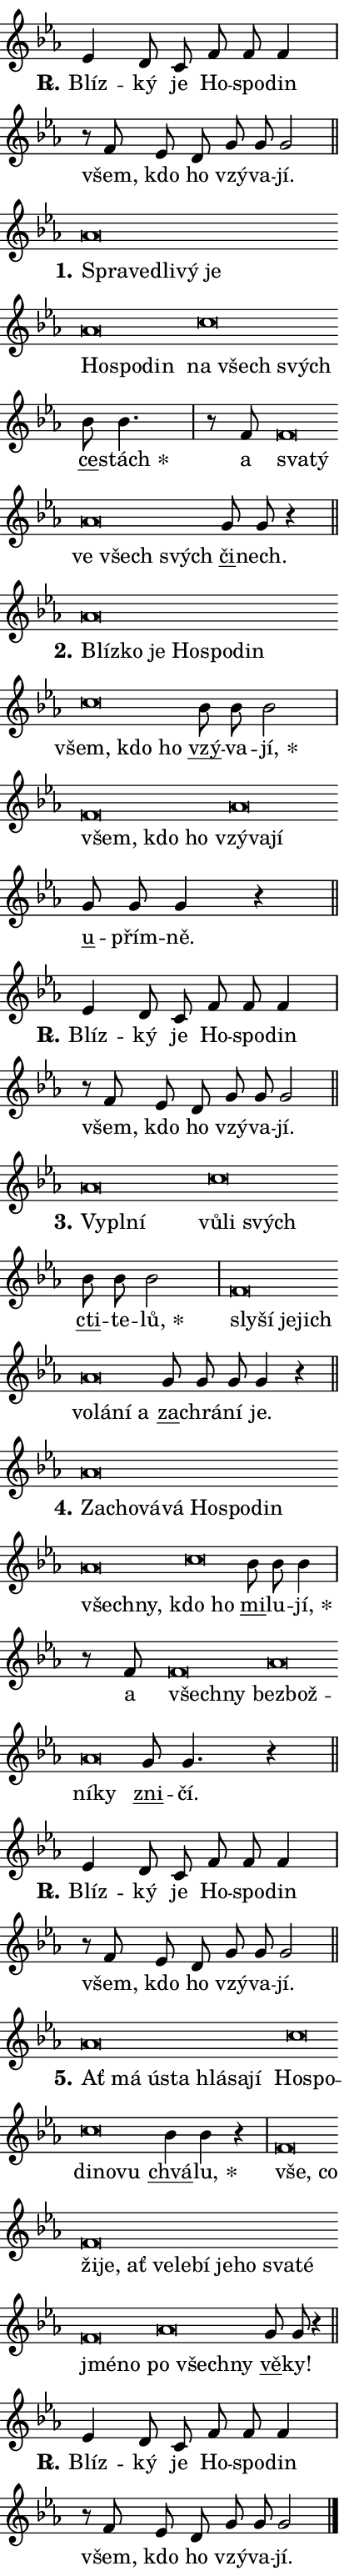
\version "2.24.0"
\header { tagline = "" }
\paper {
  indent = 0\cm
  top-margin = 0\cm
  right-margin = 0.13\cm % to fit lyric hyphens
  bottom-margin = 0\cm
  left-margin = 0\cm
  paper-width = 7\cm
  page-breaking = #ly:one-page-breaking
  system-system-spacing.basic-distance = #11
  score-system-spacing.basic-distance = #11
  ragged-last = ##f
}


%% Author: Thomas Morley
%% https://lists.gnu.org/archive/html/lilypond-user/2020-05/msg00002.html
#(define (line-position grob)
"Returns position of @var[grob} in current system:
   @code{'start}, if at first time-step
   @code{'end}, if at last time-step
   @code{'middle} otherwise
"
  (let* ((col (ly:item-get-column grob))
         (ln (ly:grob-object col 'left-neighbor))
         (rn (ly:grob-object col 'right-neighbor))
         (col-to-check-left (if (ly:grob? ln) ln col))
         (col-to-check-right (if (ly:grob? rn) rn col))
         (break-dir-left
           (and
             (ly:grob-property col-to-check-left 'non-musical #f)
             (ly:item-break-dir col-to-check-left)))
         (break-dir-right
           (and
             (ly:grob-property col-to-check-right 'non-musical #f)
             (ly:item-break-dir col-to-check-right))))
        (cond ((eqv? 1 break-dir-left) 'start)
              ((eqv? -1 break-dir-right) 'end)
              (else 'middle))))

#(define (tranparent-at-line-position vctor)
  (lambda (grob)
  "Relying on @code{line-position} select the relevant enry from @var{vctor}.
Used to determine transparency,"
    (case (line-position grob)
      ((end) (not (vector-ref vctor 0)))
      ((middle) (not (vector-ref vctor 1)))
      ((start) (not (vector-ref vctor 2))))))

noteHeadBreakVisibility =
#(define-music-function (break-visibility)(vector?)
"Makes @code{NoteHead}s transparent relying on @var{break-visibility}"
#{
  \override NoteHead.transparent =
    #(tranparent-at-line-position break-visibility)
#})

#(define delete-ledgers-for-transparent-note-heads
  (lambda (grob)
    "Reads whether a @code{NoteHead} is transparent.
If so this @code{NoteHead} is removed from @code{'note-heads} from
@var{grob}, which is supposed to be @code{LedgerLineSpanner}.
As a result ledgers are not printed for this @code{NoteHead}"
    (let* ((nhds-array (ly:grob-object grob 'note-heads))
           (nhds-list
             (if (ly:grob-array? nhds-array)
                 (ly:grob-array->list nhds-array)
                 '()))
           ;; Relies on the transparent-property being done before
           ;; Staff.LedgerLineSpanner.after-line-breaking is executed.
           ;; This is fragile ...
           (to-keep
             (remove
               (lambda (nhd)
                 (ly:grob-property nhd 'transparent #f))
               nhds-list)))
      ;; TODO find a better method to iterate over grob-arrays, similiar
      ;; to filter/remove etc for lists
      ;; For now rebuilt from scratch
      (set! (ly:grob-object grob 'note-heads)  '())
      (for-each
        (lambda (nhd)
          (ly:pointer-group-interface::add-grob grob 'note-heads nhd))
        to-keep))))

squashNotes = {
  \override NoteHead.X-extent = #'(-0.2 . 0.2)
  \override NoteHead.Y-extent = #'(-0.75 . 0)
  \override NoteHead.stencil =
    #(lambda (grob)
       (let ((pos (ly:grob-property grob 'staff-position)))
         (begin
           (if (< pos -7) (display "ERROR: Lower brevis then expected\n") (display ""))
           (if (<= pos -6) ly:text-interface::print ly:note-head::print))))
}
unSquashNotes = {
  \revert NoteHead.X-extent
  \revert NoteHead.Y-extent
  \revert NoteHead.stencil
}

hideNotes = \noteHeadBreakVisibility #begin-of-line-visible
unHideNotes = \noteHeadBreakVisibility #all-visible

% work-around for resetting accidentals
% https://lilypond.org/doc/v2.23/Documentation/notation/displaying-rhythms#unmetered-music
cadenzaMeasure = {
  \cadenzaOff
  \partial 1024 s1024
  \cadenzaOn
}

#(define-markup-command (accent layout props text) (markup?)
  "Underline accented syllable"
  (interpret-markup layout props
    #{\markup \override #'(offset . 4.3) \underline { #text }#}))

responsum = \markup \concat {
  "R" \hspace #-1.05 \path #0.1 #'((moveto 0 0.07) (lineto 0.9 0.8)) \hspace #0.05 "."
}

spaceSize = #0.6828661417322834 % exact space size for TeX Gyre Schola

\layout {
  \context {
    \Staff
    \remove "Time_signature_engraver"
    \override LedgerLineSpanner.after-line-breaking = #delete-ledgers-for-transparent-note-heads
  }
  \context {
    \Lyrics {
      \override LyricSpace.minimum-distance = \spaceSize
      \override LyricText.font-name = #"TeX Gyre Schola"
      \override LyricText.font-size = 1
      \override StanzaNumber.font-name = #"TeX Gyre Schola Bold"
      \override StanzaNumber.font-size = 1
    }
  }
  \context {
    \Score 
    \override NoteHead.text =
      #(lambda (grob) 
        (let ((pos (ly:grob-property grob 'staff-position)))
          #{\markup {
            \combine
              \halign #-0.55 \raise #(if (= pos -6) 0 0.5) \override #'(thickness . 2) \draw-line #'(3.2 . 0)
              \musicglyph "noteheads.sM1"
          }#}))
  }
}

% magnetic-lyrics.ily
%
%   written by
%     Jean Abou Samra <jean@abou-samra.fr>
%     Werner Lemberg <wl@gnu.org>
%
%   adapted by
%     Jiri Hon <jiri.hon@gmail.com>
%
% Version 2022-Apr-15

% https://www.mail-archive.com/lilypond-user@gnu.org/msg149350.html

#(define (Left_hyphen_pointer_engraver context)
   "Collect syllable-hyphen-syllable occurrences in lyrics and store
them in properties.  This engraver only looks to the left.  For
example, if the lyrics input is @code{foo -- bar}, it does the
following.

@itemize @bullet
@item
Set the @code{text} property of the @code{LyricHyphen} grob between
@q{foo} and @q{bar} to @code{foo}.

@item
Set the @code{left-hyphen} property of the @code{LyricText} grob with
text @q{foo} to the @code{LyricHyphen} grob between @q{foo} and
@q{bar}.
@end itemize

Use this auxiliary engraver in combination with the
@code{lyric-@/text::@/apply-@/magnetic-@/offset!} hook."
   (let ((hyphen #f)
         (text #f))
     (make-engraver
      (acknowledgers
       ((lyric-syllable-interface engraver grob source-engraver)
        (set! text grob)))
      (end-acknowledgers
       ((lyric-hyphen-interface engraver grob source-engraver)
        ;(when (not (grob::has-interface grob 'lyric-space-interface))
          (set! hyphen grob)));)
      ((stop-translation-timestep engraver)
       (when (and text hyphen)
         (ly:grob-set-object! text 'left-hyphen hyphen))
       (set! text #f)
       (set! hyphen #f)))))

#(define (lyric-text::apply-magnetic-offset! grob)
   "If the space between two syllables is less than the value in
property @code{LyricText@/.details@/.squash-threshold}, move the right
syllable to the left so that it gets concatenated with the left
syllable.

Use this function as a hook for
@code{LyricText@/.after-@/line-@/breaking} if the
@code{Left_@/hyphen_@/pointer_@/engraver} is active."
   (let ((hyphen (ly:grob-object grob 'left-hyphen #f)))
     (when hyphen
       (let ((left-text (ly:spanner-bound hyphen LEFT)))
         (when (grob::has-interface left-text 'lyric-syllable-interface)
           (let* ((common (ly:grob-common-refpoint grob left-text X))
                  (this-x-ext (ly:grob-extent grob common X))
                  (left-x-ext
                   (begin
                     ;; Trigger magnetism for left-text.
                     (ly:grob-property left-text 'after-line-breaking)
                     (ly:grob-extent left-text common X)))
                  ;; `delta` is the gap width between two syllables.
                  (delta (- (interval-start this-x-ext)
                            (interval-end left-x-ext)))
                  (details (ly:grob-property grob 'details))
                  (threshold (assoc-get 'squash-threshold details 0.2)))
             (when (< delta threshold)
               (let* (;; We have to manipulate the input text so that
                      ;; ligatures crossing syllable boundaries are not
                      ;; disabled.  For languages based on the Latin
                      ;; script this is essentially a beautification.
                      ;; However, for non-Western scripts it can be a
                      ;; necessity.
                      (lt (ly:grob-property left-text 'text))
                      (rt (ly:grob-property grob 'text))
                      (is-space (grob::has-interface hyphen 'lyric-space-interface))
                      (space (if is-space " " ""))
                      (extra-delta (if is-space spaceSize 0))
                      ;; Append new syllable.
                      (ltrt-space (if (and (string? lt) (string? rt))
                                (string-append lt space rt)
                                (make-concat-markup (list lt space rt))))
                      ;; Right-align `ltrt` to the right side.
                      (ltrt-space-markup (grob-interpret-markup
                               grob
                               (make-translate-markup
                                (cons (interval-length this-x-ext) 0)
                                (make-right-align-markup ltrt-space)))))
                 (begin
                   ;; Don't print `left-text`.
                   (ly:grob-set-property! left-text 'stencil #f)
                   ;; Set text and stencil (which holds all collected
                   ;; syllables so far) and shift it to the left.
                   (ly:grob-set-property! grob 'text ltrt-space)
                   (ly:grob-set-property! grob 'stencil ltrt-space-markup)
                   (ly:grob-translate-axis! grob (- (- delta extra-delta)) X))))))))))


#(define (lyric-hyphen::displace-bounds-first grob)
   ;; Make very sure this callback isn't triggered too early.
   (let ((left (ly:spanner-bound grob LEFT))
         (right (ly:spanner-bound grob RIGHT)))
     (ly:grob-property left 'after-line-breaking)
     (ly:grob-property right 'after-line-breaking)
     (ly:lyric-hyphen::print grob)))

squashThreshold = #0.4

\layout {
  \context {
    \Lyrics
    \consists #Left_hyphen_pointer_engraver
    \override LyricText.after-line-breaking =
      #lyric-text::apply-magnetic-offset!
    \override LyricHyphen.stencil = #lyric-hyphen::displace-bounds-first
    \override LyricText.details.squash-threshold = \squashThreshold
    \override LyricHyphen.minimum-distance = 0
    \override LyricHyphen.minimum-length = \squashThreshold
  }
}

squashText = \override LyricText.details.squash-threshold = 9999
unSquashText = \override LyricText.details.squash-threshold = \squashThreshold

leftText = \override LyricText.self-alignment-X = #LEFT
unLeftText = \revert LyricText.self-alignment-X

starOffset = #(lambda (grob) 
                (let ((x_offset (ly:self-alignment-interface::aligned-on-x-parent grob)))
                  (if (= x_offset 0) 0 (+ x_offset 1.2))))

star = #(define-music-function (syllable)(string?)
"Append star separator at the end of a syllable"
#{
  \once \override LyricText.X-offset = #starOffset
  \lyricmode { \markup {
    #syllable
    \override #'((font-name . "TeX Gyre Schola Bold")) \hspace #0.2 \lower #0.65 \larger "*"
  } }
#})

starAccent = #(define-music-function (syllable)(string?)
"Append star separator at the end of a syllable and make accent"
#{
  \once \override LyricText.X-offset = #starOffset
  \lyricmode { \markup {
    \accent #syllable
    \override #'((font-name . "TeX Gyre Schola Bold")) \hspace #0.2 \lower #0.65 \larger "*"
  } }
#})

breath = #(define-music-function (syllable)(string?)
"Append breathing indicator at the end of a syllable"
#{
  \lyricmode { \markup { #syllable "+" } }
#})

optionalBreath = #(define-music-function (syllable)(string?)
"Append optional breathing indicator at the end of a syllable"
#{
  \lyricmode { \markup { #syllable "(+)" } }
#})


\score {
    <<
        \new Voice = "melody" { \cadenzaOn \key es \major \relative { es'4 d8 c f f f4 \cadenzaMeasure \bar "|" r8 f es d \bar "" g g g2 \cadenzaMeasure \bar "||" \break } }
        \new Lyrics \lyricsto "melody" { \lyricmode { \set stanza = \responsum
Blíz -- ký je Ho -- spo -- din všem, kdo ho vzý -- va -- jí. } }
    >>
    \layout {}
}

\score {
    <<
        \new Voice = "melody" { \cadenzaOn \key es \major \relative { \squashNotes as'\breve*1/16 \hideNotes \breve*1/16 \bar "" \breve*1/16 \bar "" \breve*1/16 \bar "" \breve*1/16 \bar "" \breve*1/16 \bar "" \breve*1/16 \breve*1/16 \bar "" \unHideNotes \unSquashNotes \squashNotes c\breve*1/16 \hideNotes \breve*1/16 \breve*1/16 \bar "" \unHideNotes \unSquashNotes \bar "" bes8 bes4. \cadenzaMeasure \bar "|" r8 f8 \squashNotes f\breve*1/16 \hideNotes \breve*1/16 \bar "" \unHideNotes \unSquashNotes \squashNotes as\breve*1/16 \hideNotes \breve*1/16 \breve*1/16 \bar "" \unHideNotes \unSquashNotes \bar "" g8 g r4 \cadenzaMeasure \bar "||" \break } }
        \new Lyrics \lyricsto "melody" { \lyricmode { \set stanza = "1."
\leftText Spra -- \squashText ve -- dli -- vý je Ho -- spo -- din \leftText \unLeftText \unSquashText na \squashText všech svých \unLeftText \unSquashText \markup \accent ce -- \star stách a \leftText sva -- \squashText tý \leftText \unLeftText \unSquashText ve \squashText všech svých \unLeftText \unSquashText \markup \accent či -- nech. } }
    >>
    \layout {}
}

\score {
    <<
        \new Voice = "melody" { \cadenzaOn \key es \major \relative { \squashNotes as'\breve*1/16 \hideNotes \breve*1/16 \bar "" \breve*1/16 \bar "" \breve*1/16 \bar "" \breve*1/16 \breve*1/16 \bar "" \unHideNotes \unSquashNotes \squashNotes c\breve*1/16 \hideNotes \breve*1/16 \breve*1/16 \bar "" \unHideNotes \unSquashNotes \bar "" bes8 bes bes2 \cadenzaMeasure \bar "|" \squashNotes f\breve*1/16 \hideNotes \breve*1/16 \breve*1/16 \bar "" \unHideNotes \unSquashNotes \squashNotes as\breve*1/16 \hideNotes \breve*1/16 \breve*1/16 \bar "" \unHideNotes \unSquashNotes \bar "" g8 g g4 r \cadenzaMeasure \bar "||" \break } }
        \new Lyrics \lyricsto "melody" { \lyricmode { \set stanza = "2."
\leftText Blíz -- \squashText ko je Ho -- spo -- din \leftText \unLeftText \unSquashText všem, \squashText kdo ho \unLeftText \unSquashText \markup \accent vzý -- va -- \star jí, \leftText všem, \squashText kdo ho \leftText \unLeftText \unSquashText vzý -- \squashText va -- jí \unLeftText \unSquashText \markup \accent u -- přím -- ně. } }
    >>
    \layout {}
}

\score {
    <<
        \new Voice = "melody" { \cadenzaOn \key es \major \relative { es'4 d8 c f f f4 \cadenzaMeasure \bar "|" r8 f es d \bar "" g g g2 \cadenzaMeasure \bar "||" \break } }
        \new Lyrics \lyricsto "melody" { \lyricmode { \set stanza = \responsum
Blíz -- ký je Ho -- spo -- din všem, kdo ho vzý -- va -- jí. } }
    >>
    \layout {}
}

\score {
    <<
        \new Voice = "melody" { \cadenzaOn \key es \major \relative { \squashNotes as'\breve*1/16 \hideNotes \breve*1/16 \breve*1/16 \bar "" \unHideNotes \unSquashNotes \squashNotes c\breve*1/16 \hideNotes \breve*1/16 \breve*1/16 \bar "" \unHideNotes \unSquashNotes \bar "" bes8 bes bes2 \cadenzaMeasure \bar "|" \squashNotes f\breve*1/16 \hideNotes \breve*1/16 \bar "" \breve*1/16 \breve*1/16 \bar "" \unHideNotes \unSquashNotes \squashNotes as\breve*1/16 \hideNotes \breve*1/16 \bar "" \breve*1/16 \breve*1/16 \bar "" \unHideNotes \unSquashNotes \bar "" g8 g g g4 r \cadenzaMeasure \bar "||" \break } }
        \new Lyrics \lyricsto "melody" { \lyricmode { \set stanza = "3."
\leftText Vy -- \squashText pl -- ní \leftText \unLeftText \unSquashText vů -- \squashText li svých \unLeftText \unSquashText \markup \accent cti -- te -- \star lů, \leftText sly -- \squashText ší je -- jich \leftText \unLeftText \unSquashText vo -- \squashText lá -- ní a \unLeftText \unSquashText \markup \accent za -- chrá -- ní je. } }
    >>
    \layout {}
}

\score {
    <<
        \new Voice = "melody" { \cadenzaOn \key es \major \relative { \squashNotes as'\breve*1/16 \hideNotes \breve*1/16 \bar "" \breve*1/16 \bar "" \breve*1/16 \bar "" \breve*1/16 \bar "" \breve*1/16 \bar "" \breve*1/16 \bar "" \breve*1/16 \breve*1/16 \bar "" \unHideNotes \unSquashNotes \squashNotes c\breve*1/16 \hideNotes \breve*1/16 \bar "" \unHideNotes \unSquashNotes \bar "" bes8 bes bes4 \cadenzaMeasure \bar "|" r8 f8 \squashNotes f\breve*1/16 \hideNotes \breve*1/16 \bar "" \unHideNotes \unSquashNotes \squashNotes as\breve*1/16 \hideNotes \breve*1/16 \bar "" \breve*1/16 \breve*1/16 \bar "" \unHideNotes \unSquashNotes \bar "" g8 g4. r4 \cadenzaMeasure \bar "||" \break } }
        \new Lyrics \lyricsto "melody" { \lyricmode { \set stanza = "4."
\leftText Za -- \squashText cho -- vá -- vá Ho -- spo -- din všech -- ny, \leftText \unLeftText \unSquashText kdo \squashText ho \unLeftText \unSquashText \markup \accent mi -- lu -- \star jí, a \leftText všech -- \squashText ny \leftText \unLeftText \unSquashText bez -- \squashText bož -- ní -- ky \unLeftText \unSquashText \markup \accent zni -- čí. } }
    >>
    \layout {}
}

\score {
    <<
        \new Voice = "melody" { \cadenzaOn \key es \major \relative { es'4 d8 c f f f4 \cadenzaMeasure \bar "|" r8 f es d \bar "" g g g2 \cadenzaMeasure \bar "||" \break } }
        \new Lyrics \lyricsto "melody" { \lyricmode { \set stanza = \responsum
Blíz -- ký je Ho -- spo -- din všem, kdo ho vzý -- va -- jí. } }
    >>
    \layout {}
}

\score {
    <<
        \new Voice = "melody" { \cadenzaOn \key es \major \relative { \squashNotes as'\breve*1/16 \hideNotes \breve*1/16 \bar "" \breve*1/16 \bar "" \breve*1/16 \bar "" \breve*1/16 \bar "" \breve*1/16 \breve*1/16 \bar "" \unHideNotes \unSquashNotes \squashNotes c\breve*1/16 \hideNotes \breve*1/16 \bar "" \breve*1/16 \bar "" \breve*1/16 \breve*1/16 \bar "" \unHideNotes \unSquashNotes \bar "" bes4 bes r \cadenzaMeasure \bar "|" \squashNotes f\breve*1/16 \hideNotes \breve*1/16 \bar "" \breve*1/16 \bar "" \breve*1/16 \bar "" \breve*1/16 \bar "" \breve*1/16 \bar "" \breve*1/16 \bar "" \breve*1/16 \bar "" \breve*1/16 \bar "" \breve*1/16 \bar "" \breve*1/16 \bar "" \breve*1/16 \bar "" \breve*1/16 \breve*1/16 \bar "" \unHideNotes \unSquashNotes \squashNotes as\breve*1/16 \hideNotes \breve*1/16 \breve*1/16 \bar "" \unHideNotes \unSquashNotes \bar "" g8 g r4 \cadenzaMeasure \bar "||" \break } }
        \new Lyrics \lyricsto "melody" { \lyricmode { \set stanza = "5."
\leftText Ať \squashText má ú -- sta hlá -- sa -- jí \leftText \unLeftText \unSquashText Ho -- \squashText spo -- di -- no -- vu \unLeftText \unSquashText \markup \accent chvá -- \star lu, \leftText vše, \squashText co ži -- je, ať ve -- le -- bí je -- ho sva -- té jmé -- no \leftText \unLeftText \unSquashText po \squashText všech -- ny \unLeftText \unSquashText \markup \accent vě -- ky! } }
    >>
    \layout {}
}

\score {
    <<
        \new Voice = "melody" { \cadenzaOn \key es \major \relative { es'4 d8 c f f f4 \cadenzaMeasure \bar "|" r8 f es d \bar "" g g g2 \cadenzaMeasure \bar "||" \break } \bar "|." }
        \new Lyrics \lyricsto "melody" { \lyricmode { \set stanza = \responsum
Blíz -- ký je Ho -- spo -- din všem, kdo ho vzý -- va -- jí. } }
    >>
    \layout {}
}
